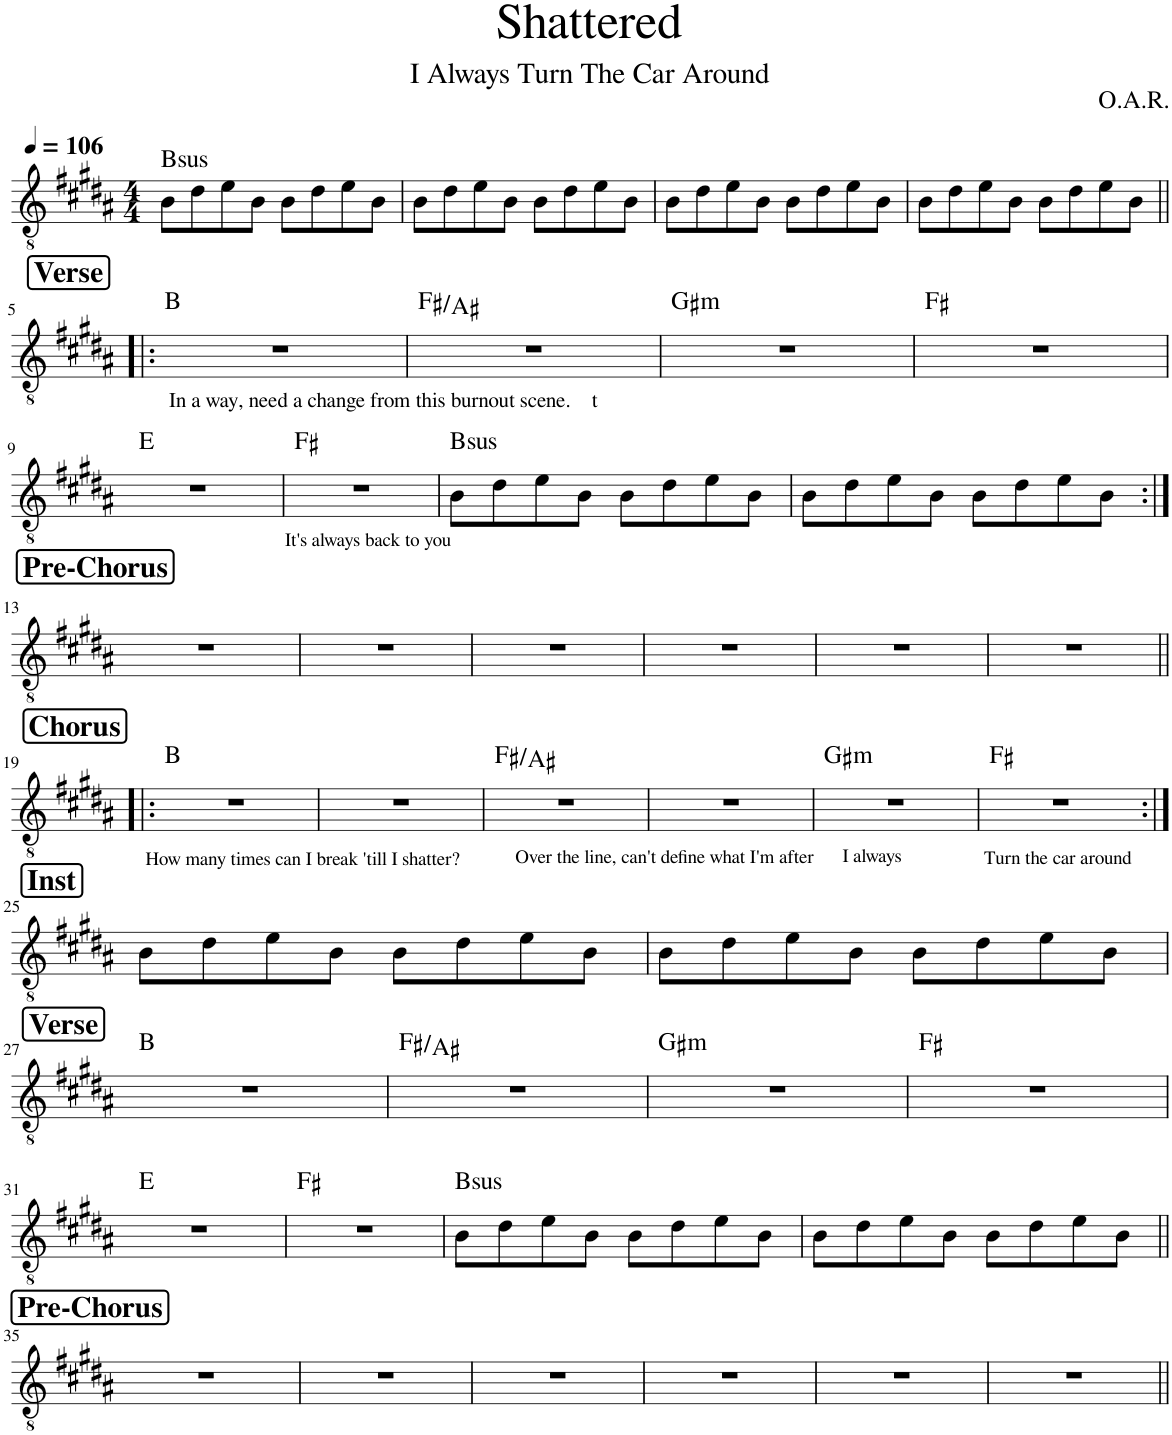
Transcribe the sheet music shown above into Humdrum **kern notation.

**kern	**harte
*part1	*part1
*staff1	*
*I"Classical Guitar	*
*I'Guit.	*
*clefGv2	*
*k[f#c#g#d#a#]	*
*M4/4	*
*MM106	*
=1	=1
!	!LO:H:kt=sus
8B\L	B:sus4
8d#\	.
8e\	.
8B\J	.
8B\L	.
8d#\	.
8e\	.
8B\J	.
=2	=2
8B\L	.
8d#\	.
8e\	.
8B\J	.
8B\L	.
8d#\	.
8e\	.
8B\J	.
=3	=3
8B\L	.
8d#\	.
8e\	.
8B\J	.
8B\L	.
8d#\	.
8e\	.
8B\J	.
=4	=4
8B\L	.
8d#\	.
8e\	.
8B\J	.
8B\L	.
8d#\	.
8e\	.
8B\J	.
!!LO:LB:g=z
!!LO:REH:place=s1:a:B:cj:fs=14:t=Verse
=5!|:	=5!|:
!LO:TX:b:t=In a way, need a change from this burnout scene.    t	!
1r	B:maj
=6	=6
1r	F#:maj/3
=7	=7
!	!LO:H:kt=m
1r	G#:min
=8	=8
1r	F#:maj
!!LO:LB:g=z
=9	=9
1r	E:maj
=10	=10
!LO:TX:b:t=It's always back to you	!
1r	F#:maj
=11	=11
!	!LO:H:kt=sus
8B\L	B:sus4
8d#\	.
8e\	.
8B\J	.
8B\L	.
8d#\	.
8e\	.
8B\J	.
=12	=12
8B\L	.
8d#\	.
8e\	.
8B\J	.
8B\L	.
8d#\	.
8e\	.
8B\J	.
!!LO:LB:g=z
!!LO:REH:place=s1:a:B:cj:fs=14:t=Pre-Chorus
=13:|!	=13:|!
1r	.
=14	=14
1r	.
=15	=15
1r	.
=16	=16
1r	.
=17	=17
1r	.
=18	=18
1r	.
!!LO:LB:g=z
!!LO:REH:place=s1:a:B:cj:fs=14:t=Chorus
=19!|:	=19!|:
!LO:TX:b:t=How many times can I break 'till I shatter?	!
1r	B:maj
=20	=20
1r	.
=21	=21
!LO:TX:b:t=Over the line, can't define what I'm after	!
1r	F#:maj/3
=22	=22
1r	.
=23	=23
!LO:TX:b:t=I always	!LO:H:kt=m
1r	G#:min
=24	=24
!LO:TX:b:t=Turn the car around	!
1r	F#:maj
!!LO:LB:g=z
!!LO:REH:place=s1:a:B:cj:fs=14:t=Inst
=25:|!	=25:|!
8B\L	.
8d#\	.
8e\	.
8B\J	.
8B\L	.
8d#\	.
8e\	.
8B\J	.
=26	=26
8B\L	.
8d#\	.
8e\	.
8B\J	.
8B\L	.
8d#\	.
8e\	.
8B\J	.
!!LO:LB:g=z
!!LO:REH:place=s1:a:B:cj:fs=14:t=Verse
=27	=27
1r	B:maj
=28	=28
1r	F#:maj/3
=29	=29
!	!LO:H:kt=m
1r	G#:min
=30	=30
1r	F#:maj
!!LO:LB:g=z
=31	=31
1r	E:maj
=32	=32
1r	F#:maj
=33	=33
!	!LO:H:kt=sus
8B\L	B:sus4
8d#\	.
8e\	.
8B\J	.
8B\L	.
8d#\	.
8e\	.
8B\J	.
=34	=34
8B\L	.
8d#\	.
8e\	.
8B\J	.
8B\L	.
8d#\	.
8e\	.
8B\J	.
!!LO:LB:g=z
!!LO:REH:place=s1:a:B:cj:fs=14:t=Pre-Chorus
=35||	=35||
1r	.
=36	=36
1r	.
=37	=37
1r	.
=38	=38
1r	.
=39	=39
1r	.
=40	=40
1r	.
=||	=||
*-	*-
